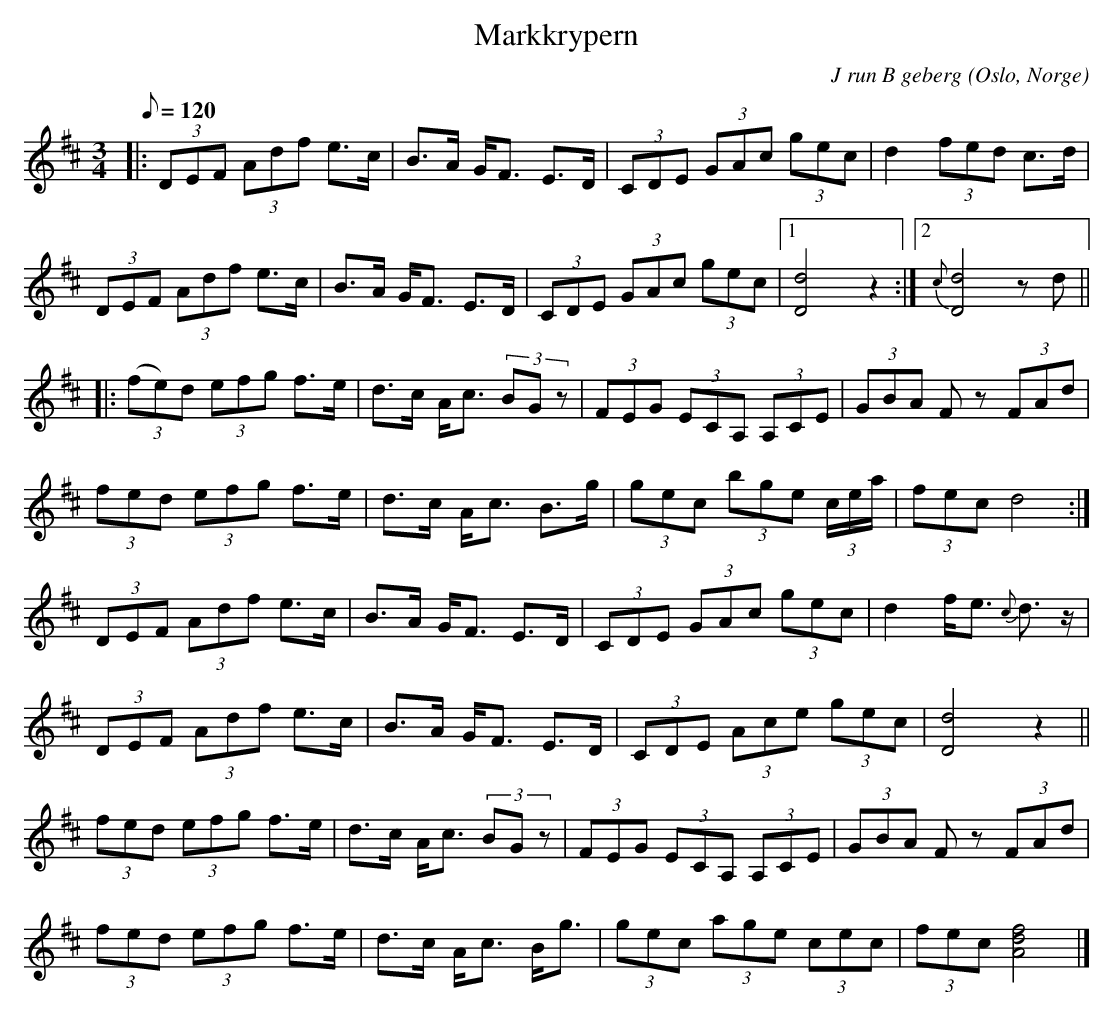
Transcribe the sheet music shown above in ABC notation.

X:1
T:Markkrypern
M:3/4
L:1/8
Q:120
O:Oslo, Norge
C:J run B geberg
M:3/4
L:1/16
K:D
|:(3D2E2F2 (3A2d2f2 e3c | B3A GF3 E3D| (3C2D2E2 (3G2A2c2 (3g2e2c2| d4(3f2e2d2 c3d|
(3D2E2F2 (3A2d2f2 e3c | B3A GF3 E3D |(3C2D2E2 (3G2A2c2 (3g2e2c2|1 [D8d8]z4:|2 {c}[D8d8]z2d2 ||
|:(3(f2e2)d2 (3e2f2g2 f3e|d3c Ac3 (3B2G2z2| (3F2E2G2 (3E2C2A,2 (3A,2C2E2|(3G2B2A2 F2z2 (3F2A2d2|
 (3f2e2d2 (3e2f2g2 f3e|d3c Ac3 B3g |(3g2e2c2 (3b2g2e2 (3cea| (3f2e2c2 d8:|
(3D2E2F2 (3A2d2f2 e3c | B3A GF3 E3D| (3C2D2E2 (3G2A2c2 (3g2e2c2| d4fe3 {c}d3z|
(3D2E2F2 (3A2d2f2 e3c | B3A GF3 E3D |(3C2D2E2 (3A2c2e2 (3g2e2c2| [D8d8]z4||
(3f2e2d2 (3e2f2g2 f3e|d3c Ac3 (3B2G2z2| (3F2E2G2 (3E2C2A,2 (3A,2C2E2|(3G2B2A2 F2z2 (3F2A2d2|
 (3f2e2d2 (3e2f2g2 f3e|d3c Ac3 Bg3 |(3g2e2c2 (3a2g2e2 (3c2e2c2|(3f2e2c2 [A8d8f8] |]
